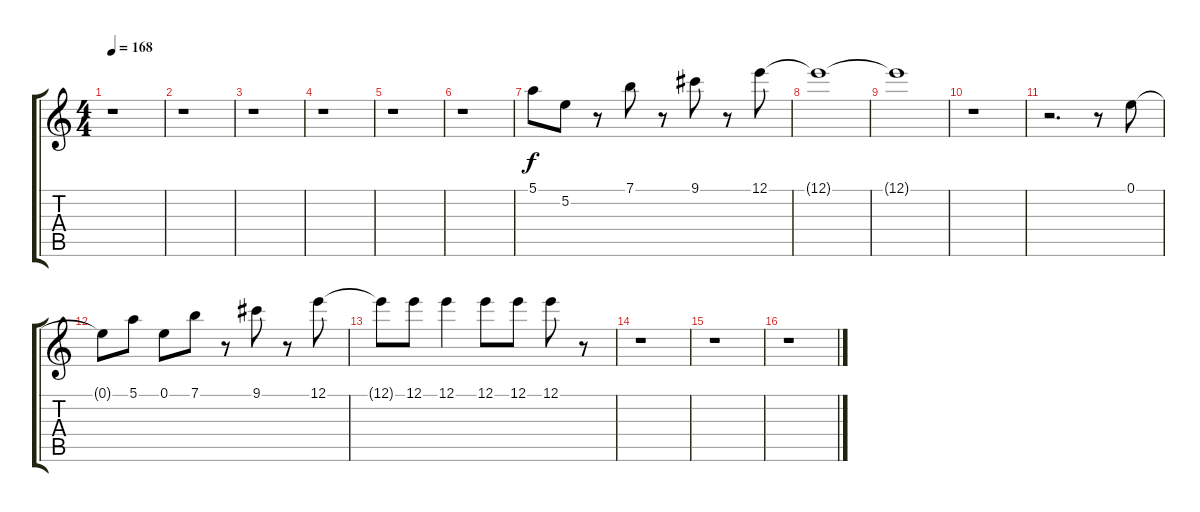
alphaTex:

\track "" {instrument electricguitarjazz}
\staff {score tabs}
\tuning (E4 B3 G3 D3 A2 E2) {hide}
\ts (4 4)
\tempo 168
\clef g2
\ks c
r.1{dy f} |
r.1 |
r.1 |
r.1 |
r.1 |
r.1 |
5.1.8 5.2.8 r.8 7.1.8 r.8 9.1.8 r.8 12.1.8 |
12.1{t}.1 |
12.1{t}.1 |
r.1 |
r.2{d} r.8 0.1.8 |
0.1{t}.8 5.1.8 0.1.8 7.1.8 r.8 9.1.8 r.8 12.1.8 |
12.1{t}.8 12.1.8 12.1.4 12.1.8 12.1.8 12.1.8 r.8 |
r.1 |
r.1 |
r.1
